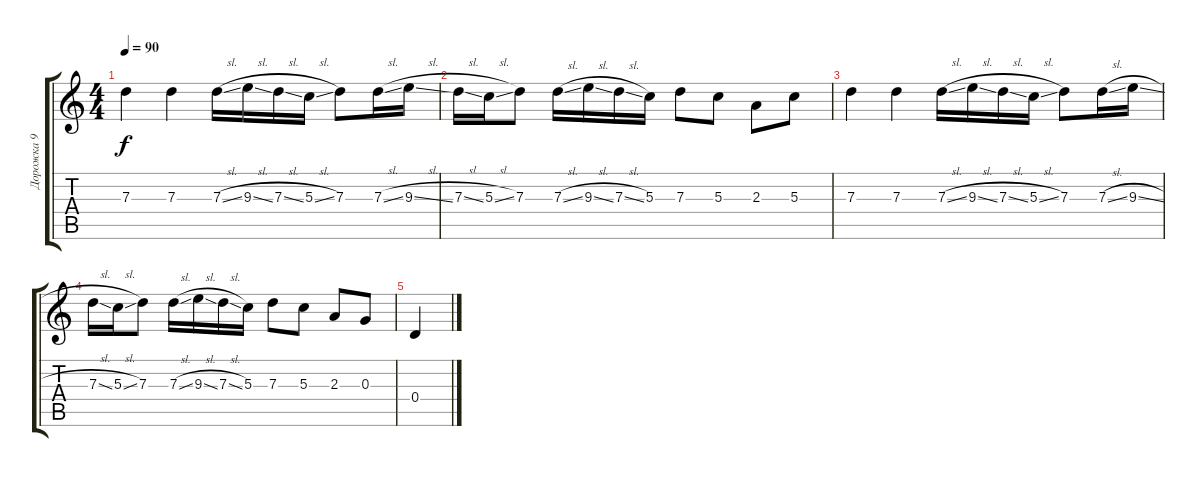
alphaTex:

\track ("Дорожка 9" "Дорожка 9") {instrument distortionguitar}
\staff {score tabs}
\tuning (E4 B3 G3 D3 A2 E2) {hide}
\ts (4 4)
\tempo 90
\clef g2
\ks c
7.3.4{dy f} 7.3.4 7.3{sl}.16 9.3{sl}.16 7.3{sl}.16 5.3{sl}.16 7.3.8 7.3{sl}.16 9.3{sl}.16 |
7.3{sl}.16 5.3{sl}.16 7.3.8 7.3{sl}.16 9.3{sl}.16 7.3{sl}.16 5.3.16 7.3.8 5.3.8 2.3.8 5.3.8 |
7.3.4 7.3.4 7.3{sl}.16 9.3{sl}.16 7.3{sl}.16 5.3{sl}.16 7.3.8 7.3{sl}.16 9.3{sl}.16 |
7.3{sl}.16 5.3{sl}.16 7.3.8 7.3{sl}.16 9.3{sl}.16 7.3{sl}.16 5.3.16 7.3.8 5.3.8 2.3.8 0.3.8 |
0.4.4
